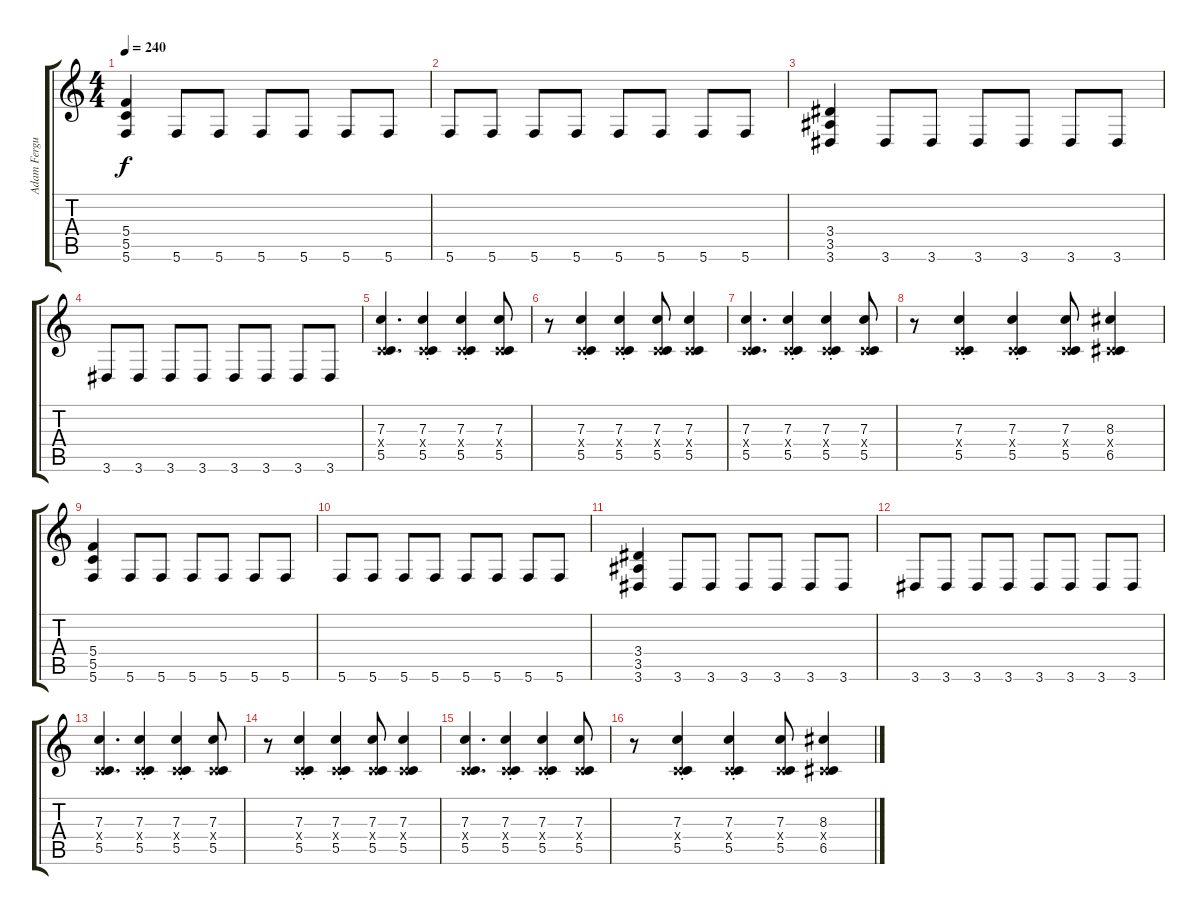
\track ("Adam Ferguson - Guitar" "Adam Fergu") {instrument distortionguitar}
\staff {score tabs}
\tuning (D4 A3 F3 C3 G2 C2) {hide}
\ts (4 4)
\tempo 240
\clef g2
\ks c
(5.4 5.5 5.6).4{dy f} 5.6.8 5.6.8 5.6.8 5.6.8 5.6.8 5.6.8 |
5.6.8 5.6.8 5.6.8 5.6.8 5.6.8 5.6.8 5.6.8 5.6.8 |
(3.4 3.5 3.6).4 3.6.8 3.6.8 3.6.8 3.6.8 3.6.8 3.6.8 |
3.6.8 3.6.8 3.6.8 3.6.8 3.6.8 3.6.8 3.6.8 3.6.8 |
(7.3 0.4{x} 5.5).4{d} (7.3{st} 0.4{x} 5.5{st}).4 (7.3{st} 0.4{x} 5.5{st}).4 (7.3 0.4{x} 5.5).8 |
r.8 (7.3{st} 0.4{x} 5.5{st}).4 (7.3{st} 0.4{x} 5.5{st}).4 (7.3 0.4{x} 5.5).8 (7.3 0.4{x} 5.5).4 |
(7.3 0.4{x} 5.5).4{d} (7.3{st} 0.4{x} 5.5{st}).4 (7.3{st} 0.4{x} 5.5{st}).4 (7.3 0.4{x} 5.5).8 |
r.8 (7.3{st} 0.4{x} 5.5{st}).4 (7.3{st} 0.4{x} 5.5{st}).4 (7.3 0.4{x} 5.5).8 (8.3 0.4{x} 6.5).4 |
(5.4 5.5 5.6).4 5.6.8 5.6.8 5.6.8 5.6.8 5.6.8 5.6.8 |
5.6.8 5.6.8 5.6.8 5.6.8 5.6.8 5.6.8 5.6.8 5.6.8 |
(3.4 3.5 3.6).4 3.6.8 3.6.8 3.6.8 3.6.8 3.6.8 3.6.8 |
3.6.8 3.6.8 3.6.8 3.6.8 3.6.8 3.6.8 3.6.8 3.6.8 |
(7.3 0.4{x} 5.5).4{d} (7.3{st} 0.4{x} 5.5{st}).4 (7.3{st} 0.4{x} 5.5{st}).4 (7.3 0.4{x} 5.5).8 |
r.8 (7.3{st} 0.4{x} 5.5{st}).4 (7.3{st} 0.4{x} 5.5{st}).4 (7.3 0.4{x} 5.5).8 (7.3 0.4{x} 5.5).4 |
(7.3 0.4{x} 5.5).4{d} (7.3{st} 0.4{x} 5.5{st}).4 (7.3{st} 0.4{x} 5.5{st}).4 (7.3 0.4{x} 5.5).8 |
r.8 (7.3{st} 0.4{x} 5.5{st}).4 (7.3{st} 0.4{x} 5.5{st}).4 (7.3 0.4{x} 5.5).8 (8.3 0.4{x} 6.5).4
